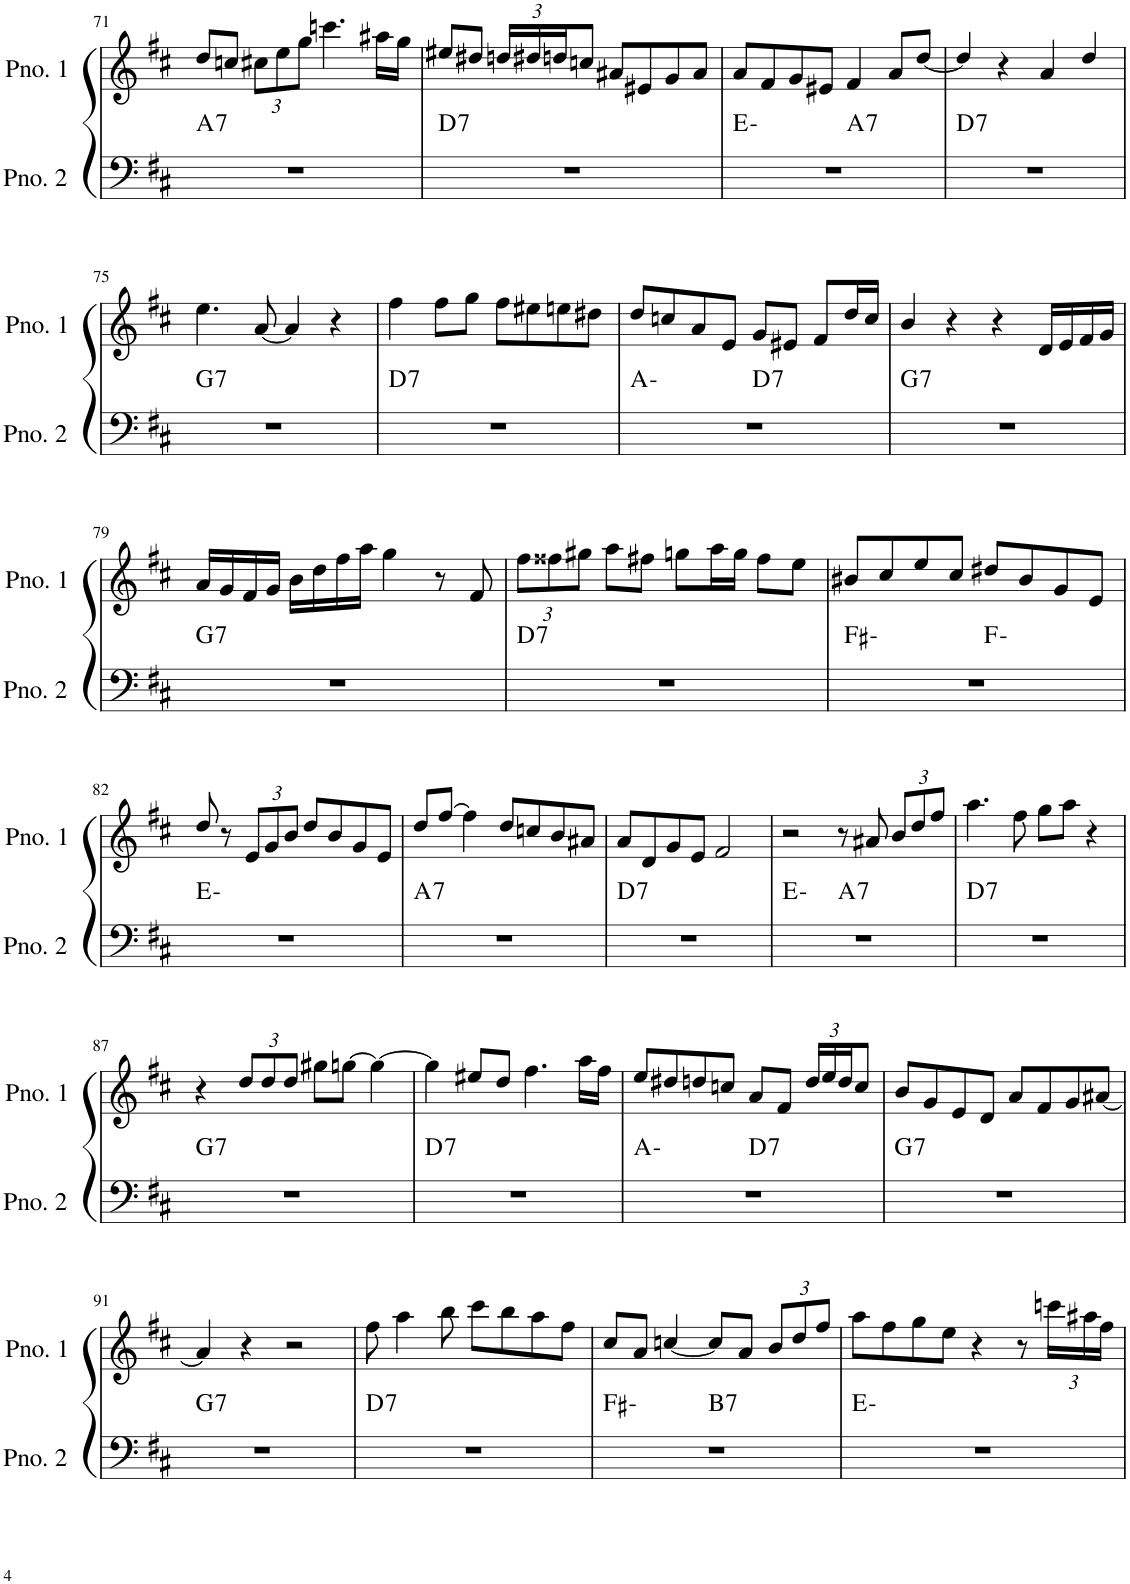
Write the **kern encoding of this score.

**kern	**harte	**kern
*part2	*part2	*part1
*staff2	*	*staff1
*I"ピアノ 2	*	*I"ピアノ 1
!!LO:PB:g=z
*clefF4	*	*clefG2
*k[f#c#]	*	*k[f#c#]
*M4/4	*	*M4/4
=71	=71	=71
!	!LO:H:kt=7	!
1r	A:7	8dd/L
.	.	8ccn/J
*	*	*Xbrackettup
.	.	12cc#X\L
.	.	12ee\
.	.	12gg\J
.	.	4.cccn\
.	.	16aa#X\LL
.	.	16gg\JJ
=72	=72	=72
!	!LO:H:kt=7	!
1r	D:7	8ee#X/L
.	.	8dd#X/J
.	.	24ddn/LL
.	.	24dd#X/
.	.	24ddn/J
.	.	8ccn/J
.	.	8a#X/L
.	.	8e#X/
.	.	8g/
.	.	8a#/J
=73	=73	=73
*^	*	*
1r	2ryy	E:min	8a/L
.	.	.	8f#/
.	.	.	8g/
.	.	.	8e#X/J
!	!	!LO:H:kt=7	!
.	2ryy	A:7	4f#/
.	.	.	8a/L
.	.	.	[8dd/J
=74	=74	=74	=74
!	!	!LO:H:kt=7	!
*v	*v	*	*
1r	D:7	4dd/]
.	.	4r
.	.	4a/
.	.	4dd/
!!LO:LB:g=z
=75	=75	=75
!	!LO:H:kt=7	!
1r	G:7	4.ee\
.	.	[8a/
.	.	4a/]
.	.	4r
=76	=76	=76
!	!LO:H:kt=7	!
1r	D:7	4ff#\
.	.	8ff#\L
.	.	8gg\J
.	.	8ff#\L
.	.	8ee#X\
.	.	8een\
.	.	8dd#X\J
=77	=77	=77
*^	*	*
1r	2ryy	A:min	8dd/L
.	.	.	8ccn/
.	.	.	8a/
.	.	.	8e/J
!	!	!LO:H:kt=7	!
.	2ryy	D:7	8g/L
.	.	.	8e#X/J
.	.	.	8f#/L
.	.	.	16dd/L
.	.	.	16cc/JJ
=78	=78	=78	=78
!	!	!LO:H:kt=7	!
*v	*v	*	*
1r	G:7	4b/
.	.	4r
.	.	4r
.	.	16d/LL
.	.	16e/
.	.	16f#/
.	.	16g/JJ
!!LO:LB:g=z
=79	=79	=79
!	!LO:H:kt=7	!
1r	G:7	16a/LL
.	.	16g/
.	.	16f#/
.	.	16g/JJ
.	.	16b\LL
.	.	16dd\
.	.	16ff#\
.	.	16aa\JJ
.	.	4gg\
.	.	8r
.	.	8f#/
=80	=80	=80
!	!LO:H:kt=7	!
1r	D:7	12ff#\L
.	.	12ff##X\
.	.	12gg#X\J
.	.	8aa\L
.	.	8ff#X\J
.	.	8ggn\L
.	.	16aa\L
.	.	16gg\JJ
.	.	8ff#\L
.	.	8ee\J
=81	=81	=81
*^	*	*
1r	2ryy	F#:min	8b#X/L
.	.	.	8cc#/
.	.	.	8ee/
.	.	.	8cc#/J
.	2ryy	F:min	8dd#X/L
.	.	.	8b#/
.	.	.	8g/
.	.	.	8e/J
*v	*v	*	*
!!LO:LB:g=z
=82	=82	=82
1r	E:min	8dd/
.	.	8r
.	.	12e/L
.	.	12g/
.	.	12b/J
.	.	8dd/L
.	.	8b/
.	.	8g/
.	.	8e/J
=83	=83	=83
!	!LO:H:kt=7	!
1r	A:7	8dd/L
.	.	[8ff#/J
.	.	4ff#\]
.	.	8dd/L
.	.	8ccn/
.	.	8b/
.	.	8a#X/J
=84	=84	=84
!	!LO:H:kt=7	!
1r	D:7	8a/L
.	.	8d/
.	.	8g/
.	.	8e/J
.	.	2f#/
=85	=85	=85
*^	*	*
1r	2ryy	E:min	2r
!	!	!LO:H:kt=7	!
.	2ryy	A:7	8r
.	.	.	8a#X/
.	.	.	12b/L
.	.	.	12dd/
.	.	.	12ff#/J
=86	=86	=86	=86
!	!	!LO:H:kt=7	!
*v	*v	*	*
1r	D:7	4.aa\
.	.	8ff#\
.	.	8gg\L
.	.	8aa\J
.	.	4r
!!LO:LB:g=z
=87	=87	=87
!	!LO:H:kt=7	!
1r	G:7	4r
.	.	12dd/L
.	.	12dd/
.	.	12dd/J
.	.	8gg#X\L
.	.	[8ggn\J
.	.	4gg\_
=88	=88	=88
!	!LO:H:kt=7	!
1r	D:7	4gg\]
.	.	8ee#X/L
.	.	8dd/J
.	.	4.ff#\
.	.	16aa\LL
.	.	16ff#\JJ
=89	=89	=89
*^	*	*
1r	2ryy	A:min	8ee/L
.	.	.	8dd#X/
.	.	.	8ddn/
.	.	.	8ccn/J
!	!	!LO:H:kt=7	!
.	2ryy	D:7	8a/L
.	.	.	8f#/J
.	.	.	24dd/LL
.	.	.	24ee/
.	.	.	24dd/J
.	.	.	8cc/J
=90	=90	=90	=90
!	!	!LO:H:kt=7	!
*v	*v	*	*
1r	G:7	8b/L
.	.	8g/
.	.	8e/
.	.	8d/J
.	.	8a/L
.	.	8f#/
.	.	8g/
.	.	[8a#X/J
!!LO:LB:g=z
=91	=91	=91
!	!LO:H:kt=7	!
1r	G:7	4a#/]
.	.	4r
.	.	2r
=92	=92	=92
!	!LO:H:kt=7	!
1r	D:7	8ff#\
.	.	4aa\
.	.	8bb\
.	.	8ccc#\L
.	.	8bb\
.	.	8aa\
.	.	8ff#\J
=93	=93	=93
*^	*	*
1r	2ryy	F#:min	8cc#/L
.	.	.	8a/J
.	.	.	[4ccn/
!	!	!LO:H:kt=7	!
.	2ryy	B:7	8cc/L]
.	.	.	8a/J
.	.	.	12b/L
.	.	.	12dd/
.	.	.	12ff#/J
*v	*v	*	*
=94	=94	=94
1r	E:min	8aa\L
.	.	8ff#\
.	.	8gg\
.	.	8ee\J
.	.	4r
.	.	8r
.	.	24cccn\LL
.	.	24aa#X\
.	.	24ff#\JJ
=	=	=
*-	*-	*-
